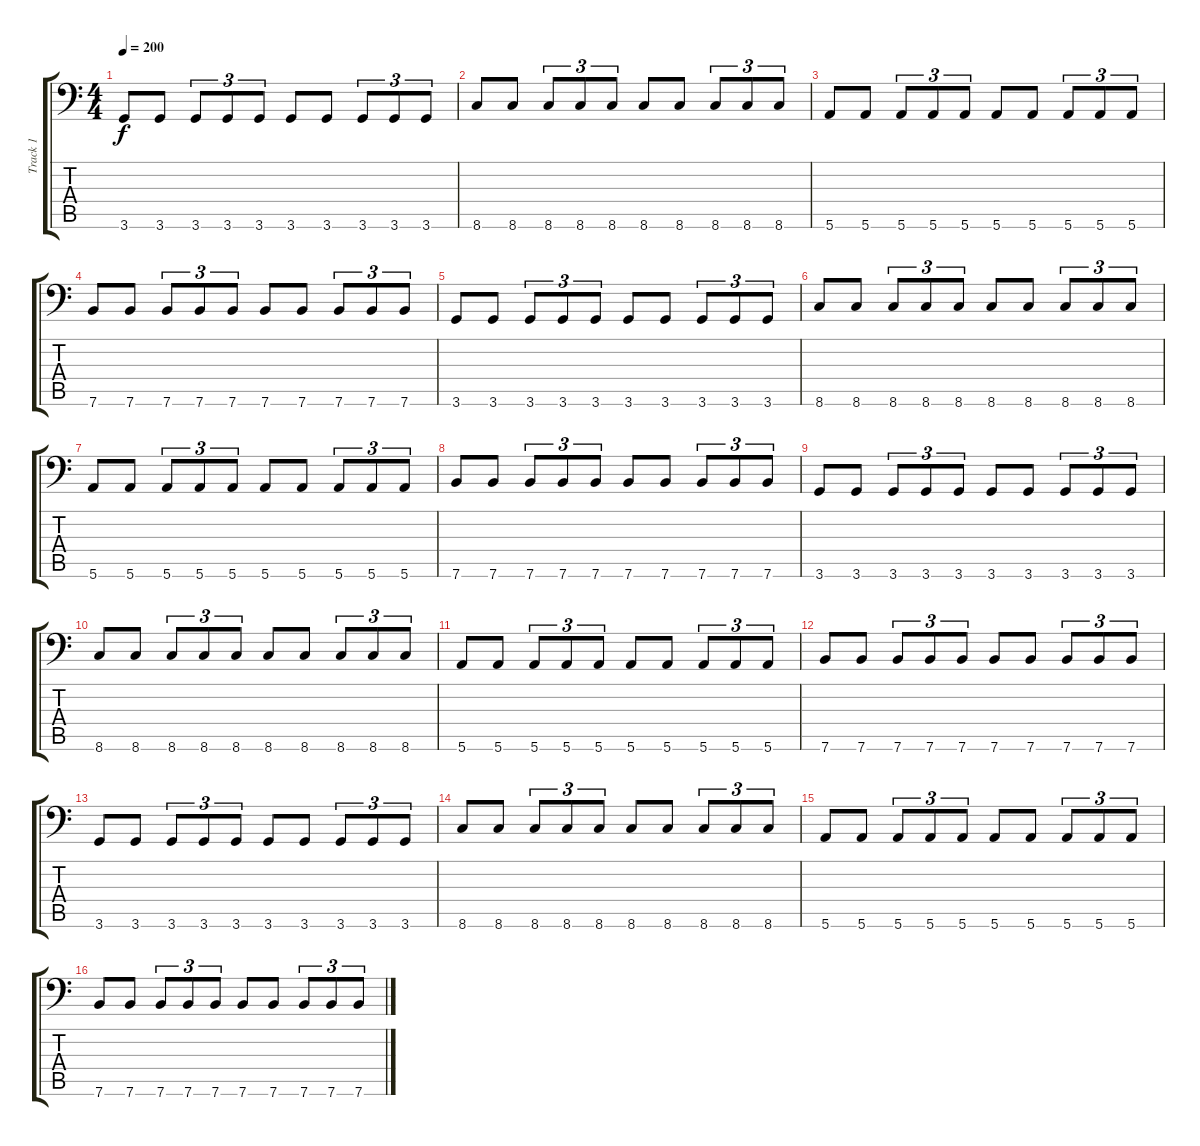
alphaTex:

\track ("Track 1" "Track 1") {instrument slapbass2}
\staff {score tabs}
\tuning (E4 B3 G3 D3 A2 E1) {hide}
\ts (4 4)
\tempo 200
\clef f4
\ks c
3.6.8{dy f} 3.6.8 3.6.8{tu (3 2)} 3.6.8{tu (3 2)} 3.6.8{tu (3 2)} 3.6.8 3.6.8 3.6.8{tu (3 2)} 3.6.8{tu (3 2)} 3.6.8{tu (3 2)} |
8.6.8 8.6.8 8.6.8{tu (3 2)} 8.6.8{tu (3 2)} 8.6.8{tu (3 2)} 8.6.8 8.6.8 8.6.8{tu (3 2)} 8.6.8{tu (3 2)} 8.6.8{tu (3 2)} |
5.6.8 5.6.8 5.6.8{tu (3 2)} 5.6.8{tu (3 2)} 5.6.8{tu (3 2)} 5.6.8 5.6.8 5.6.8{tu (3 2)} 5.6.8{tu (3 2)} 5.6.8{tu (3 2)} |
7.6.8 7.6.8 7.6.8{tu (3 2)} 7.6.8{tu (3 2)} 7.6.8{tu (3 2)} 7.6.8 7.6.8 7.6.8{tu (3 2)} 7.6.8{tu (3 2)} 7.6.8{tu (3 2)} |
3.6.8 3.6.8 3.6.8{tu (3 2)} 3.6.8{tu (3 2)} 3.6.8{tu (3 2)} 3.6.8 3.6.8 3.6.8{tu (3 2)} 3.6.8{tu (3 2)} 3.6.8{tu (3 2)} |
8.6.8 8.6.8 8.6.8{tu (3 2)} 8.6.8{tu (3 2)} 8.6.8{tu (3 2)} 8.6.8 8.6.8 8.6.8{tu (3 2)} 8.6.8{tu (3 2)} 8.6.8{tu (3 2)} |
5.6.8 5.6.8 5.6.8{tu (3 2)} 5.6.8{tu (3 2)} 5.6.8{tu (3 2)} 5.6.8 5.6.8 5.6.8{tu (3 2)} 5.6.8{tu (3 2)} 5.6.8{tu (3 2)} |
7.6.8 7.6.8 7.6.8{tu (3 2)} 7.6.8{tu (3 2)} 7.6.8{tu (3 2)} 7.6.8 7.6.8 7.6.8{tu (3 2)} 7.6.8{tu (3 2)} 7.6.8{tu (3 2)} |
3.6.8 3.6.8 3.6.8{tu (3 2)} 3.6.8{tu (3 2)} 3.6.8{tu (3 2)} 3.6.8 3.6.8 3.6.8{tu (3 2)} 3.6.8{tu (3 2)} 3.6.8{tu (3 2)} |
8.6.8 8.6.8 8.6.8{tu (3 2)} 8.6.8{tu (3 2)} 8.6.8{tu (3 2)} 8.6.8 8.6.8 8.6.8{tu (3 2)} 8.6.8{tu (3 2)} 8.6.8{tu (3 2)} |
5.6.8 5.6.8 5.6.8{tu (3 2)} 5.6.8{tu (3 2)} 5.6.8{tu (3 2)} 5.6.8 5.6.8 5.6.8{tu (3 2)} 5.6.8{tu (3 2)} 5.6.8{tu (3 2)} |
7.6.8 7.6.8 7.6.8{tu (3 2)} 7.6.8{tu (3 2)} 7.6.8{tu (3 2)} 7.6.8 7.6.8 7.6.8{tu (3 2)} 7.6.8{tu (3 2)} 7.6.8{tu (3 2)} |
3.6.8 3.6.8 3.6.8{tu (3 2)} 3.6.8{tu (3 2)} 3.6.8{tu (3 2)} 3.6.8 3.6.8 3.6.8{tu (3 2)} 3.6.8{tu (3 2)} 3.6.8{tu (3 2)} |
8.6.8 8.6.8 8.6.8{tu (3 2)} 8.6.8{tu (3 2)} 8.6.8{tu (3 2)} 8.6.8 8.6.8 8.6.8{tu (3 2)} 8.6.8{tu (3 2)} 8.6.8{tu (3 2)} |
5.6.8 5.6.8 5.6.8{tu (3 2)} 5.6.8{tu (3 2)} 5.6.8{tu (3 2)} 5.6.8 5.6.8 5.6.8{tu (3 2)} 5.6.8{tu (3 2)} 5.6.8{tu (3 2)} |
7.6.8 7.6.8 7.6.8{tu (3 2)} 7.6.8{tu (3 2)} 7.6.8{tu (3 2)} 7.6.8 7.6.8 7.6.8{tu (3 2)} 7.6.8{tu (3 2)} 7.6.8{tu (3 2)}
